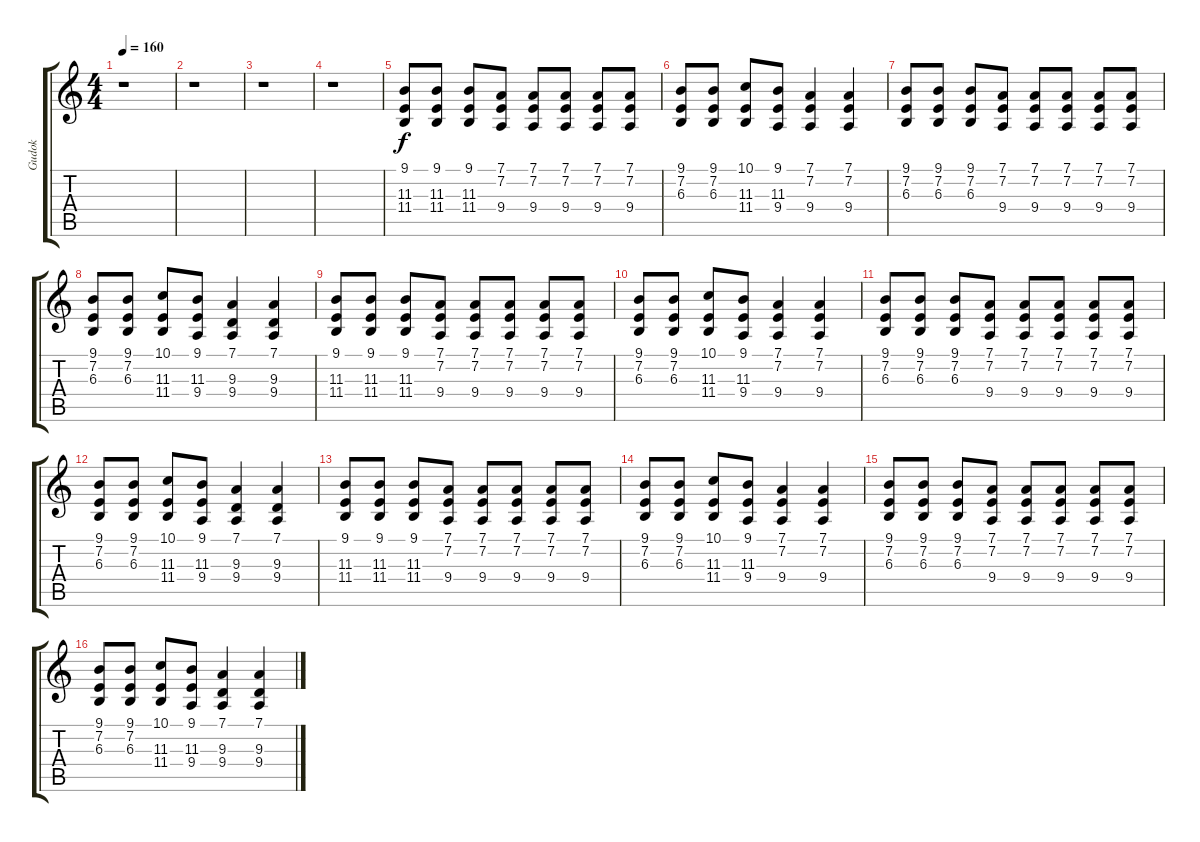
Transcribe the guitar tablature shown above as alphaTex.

\track ("Gudok" "Gudok") {instrument violin}
\staff {score tabs}
\tuning (D4 A3 F3 C3 G2 D2) {hide}
\ts (4 4)
\tempo 160
\clef g2
\ks c
r.1{dy f instrument violin} |
r.1 |
r.1 |
r.1 |
(9.1 11.3 11.4).8 (9.1 11.3 11.4).8 (9.1 11.3 11.4).8 (7.1 7.2 9.4).8 (7.1 7.2 9.4).8 (7.1 7.2 9.4).8 (7.1 7.2 9.4).8 (7.1 7.2 9.4).8 |
(9.1 7.2 6.3).8 (9.1 7.2 6.3).8 (10.1 11.3 11.4).8 (9.1 11.3 9.4).8 (7.1 7.2 9.4).4 (7.1 7.2 9.4).4 |
(9.1 7.2 6.3).8 (9.1 7.2 6.3).8 (9.1 7.2 6.3).8 (7.1 7.2 9.4).8 (7.1 7.2 9.4).8 (7.1 7.2 9.4).8 (7.1 7.2 9.4).8 (7.1 7.2 9.4).8 |
(9.1 7.2 6.3).8 (9.1 7.2 6.3).8 (10.1 11.3 11.4).8 (9.1 11.3 9.4).8 (7.1 9.3 9.4).4 (7.1 9.3 9.4).4 |
(9.1 11.3 11.4).8 (9.1 11.3 11.4).8 (9.1 11.3 11.4).8 (7.1 7.2 9.4).8 (7.1 7.2 9.4).8 (7.1 7.2 9.4).8 (7.1 7.2 9.4).8 (7.1 7.2 9.4).8 |
(9.1 7.2 6.3).8 (9.1 7.2 6.3).8 (10.1 11.3 11.4).8 (9.1 11.3 9.4).8 (7.1 7.2 9.4).4 (7.1 7.2 9.4).4 |
(9.1 7.2 6.3).8 (9.1 7.2 6.3).8 (9.1 7.2 6.3).8 (7.1 7.2 9.4).8 (7.1 7.2 9.4).8 (7.1 7.2 9.4).8 (7.1 7.2 9.4).8 (7.1 7.2 9.4).8 |
(9.1 7.2 6.3).8 (9.1 7.2 6.3).8 (10.1 11.3 11.4).8 (9.1 11.3 9.4).8 (7.1 9.3 9.4).4 (7.1 9.3 9.4).4 |
(9.1 11.3 11.4).8 (9.1 11.3 11.4).8 (9.1 11.3 11.4).8 (7.1 7.2 9.4).8 (7.1 7.2 9.4).8 (7.1 7.2 9.4).8 (7.1 7.2 9.4).8 (7.1 7.2 9.4).8 |
(9.1 7.2 6.3).8 (9.1 7.2 6.3).8 (10.1 11.3 11.4).8 (9.1 11.3 9.4).8 (7.1 7.2 9.4).4 (7.1 7.2 9.4).4 |
(9.1 7.2 6.3).8 (9.1 7.2 6.3).8 (9.1 7.2 6.3).8 (7.1 7.2 9.4).8 (7.1 7.2 9.4).8 (7.1 7.2 9.4).8 (7.1 7.2 9.4).8 (7.1 7.2 9.4).8 |
(9.1 7.2 6.3).8 (9.1 7.2 6.3).8 (10.1 11.3 11.4).8 (9.1 11.3 9.4).8 (7.1 9.3 9.4).4 (7.1 9.3 9.4).4
